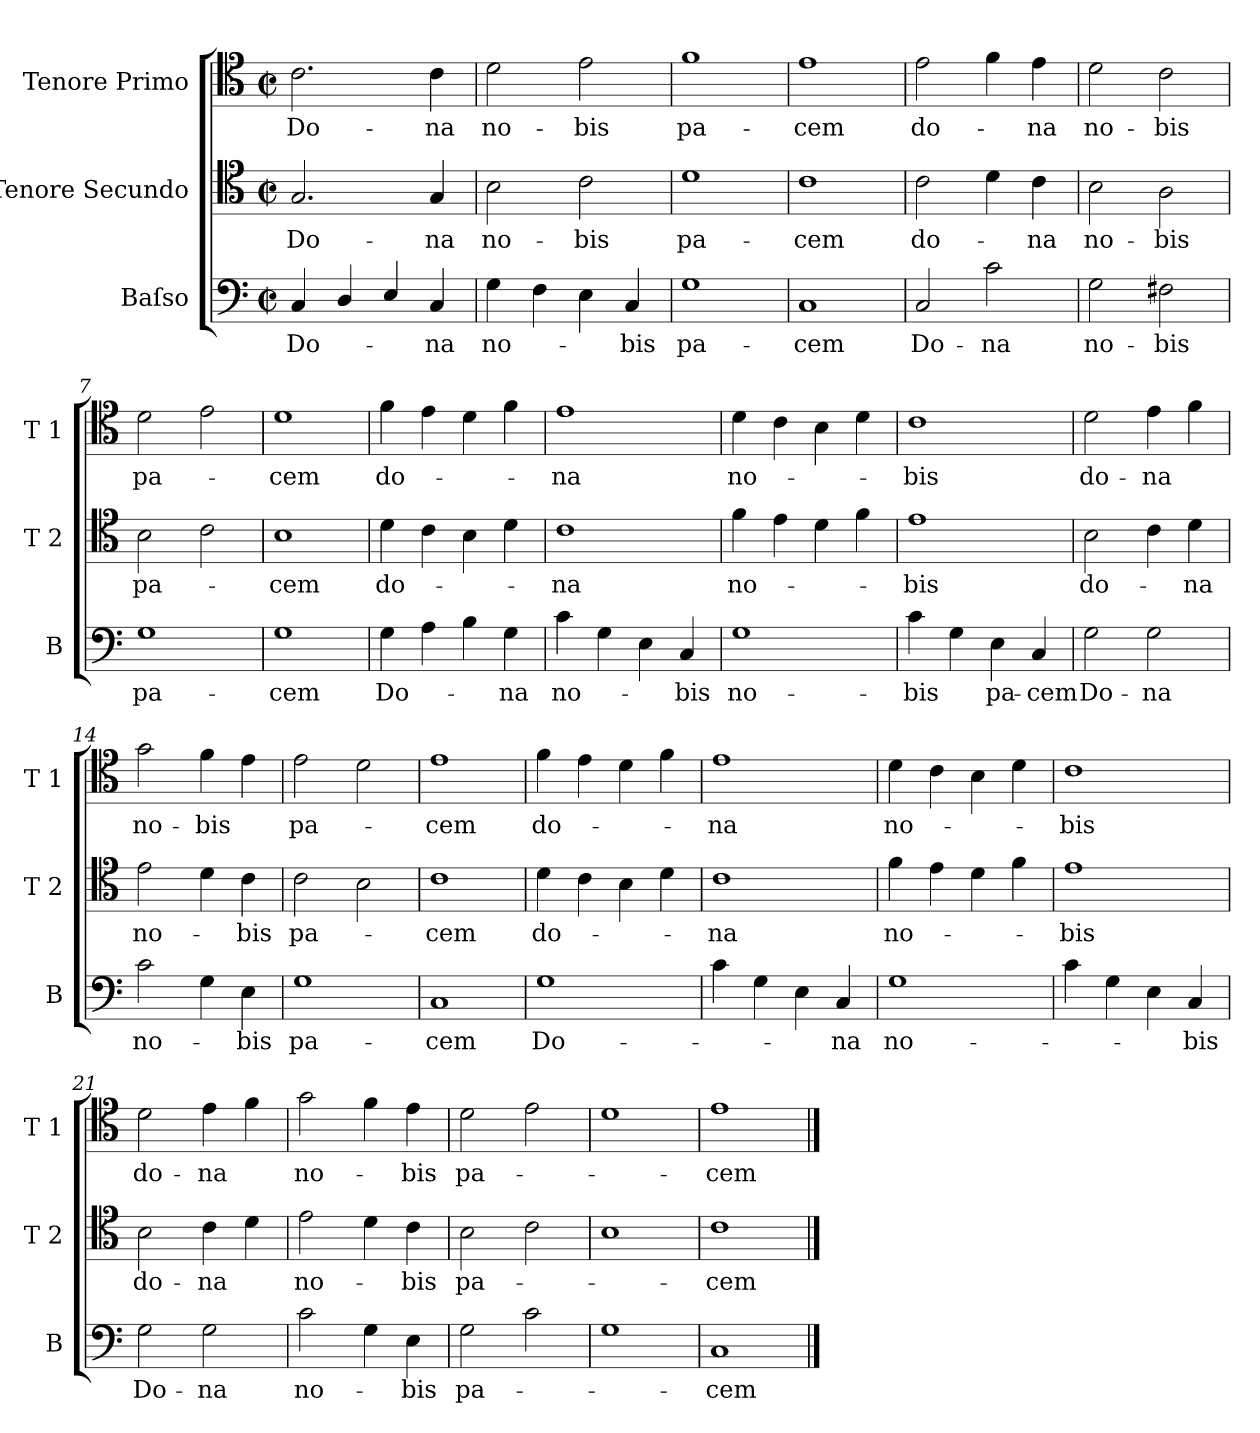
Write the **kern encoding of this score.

**kern	**text	**kern	**text	**kern	**text
*part3	*part3	*part2	*part2	*part1	*part1
*staff3	*staff3	*staff2	*staff2	*staff1	*staff1
*I"Baſso	*	*I"Tenore Secundo	*	*I"Tenore Primo	*
*I'B	*	*I'T 2	*	*I'T 1	*
*clefF4	*	*clefC4	*	*clefC4	*
*k[]	*	*k[]	*	*k[]	*
*C:	*	*C:	*	*C:	*
*M2/2	*	*M2/2	*	*M2/2	*
*met(c|)	*	*met(c|)	*	*met(c|)	*
=1	=1	=1	=1	=1	=1
4C/	Do-	2.G/	Do-	2.c\	Do-
4D/	.	.	.	.	.
4E/	.	.	.	.	.
4C/	-na	4G/	-na	4c\	-na
=2	=2	=2	=2	=2	=2
4G\	no-	2B\	no-	2d\	no-
4F\	.	.	.	.	.
4E\	.	2c\	-bis	2e\	-bis
4C/	-bis	.	.	.	.
=3	=3	=3	=3	=3	=3
1G	pa-	1d	pa-	1f	pa-
=4	=4	=4	=4	=4	=4
1C	-cem	1c	-cem	1e	-cem
=5	=5	=5	=5	=5	=5
2C/	Do-	2c\	do-	2e\	do-
2c\	-na	4d\	.	4f\	.
.	.	4c\	-na	4e\	-na
=6	=6	=6	=6	=6	=6
2G\	no-	2B\	no-	2d\	no-
2F#X\	-bis	2A\	-bis	2c\	-bis
=7	=7	=7	=7	=7	=7
1G	pa-	2B\	pa-	2d\	pa-
.	.	2c\	.	2e\	.
=8	=8	=8	=8	=8	=8
1G	-cem	1B	-cem	1d	-cem
=9	=9	=9	=9	=9	=9
4G\	Do-	4d\	do-	4f\	do-
4A\	.	4c\	.	4e\	.
4B\	.	4B\	.	4d\	.
4G\	-na	4d\	.	4f\	.
=10	=10	=10	=10	=10	=10
4c\	no-	1c	-na	1e	-na
4G\	.	.	.	.	.
4E\	.	.	.	.	.
4C/	-bis	.	.	.	.
=11	=11	=11	=11	=11	=11
1G	no-	4f\	no-	4d\	no-
.	.	4e\	.	4c\	.
.	.	4d\	.	4B\	.
.	.	4f\	.	4d\	.
=12	=12	=12	=12	=12	=12
4c\	-bis	1e	-bis	1c	-bis
4G\	.	.	.	.	.
4E\	pa-	.	.	.	.
4C/	-cem	.	.	.	.
=13	=13	=13	=13	=13	=13
2G\	Do-	2B\	do-	2d\	do-
2G\	-na	4c\	.	4e\	-na
.	.	4d\	-na	4f\	.
=14	=14	=14	=14	=14	=14
2c\	no-	2e\	no-	2g\	no-
4G\	.	4d\	.	4f\	-bis
4E\	-bis	4c\	-bis	4e\	.
=15	=15	=15	=15	=15	=15
1G	pa-	2c\	pa-	2e\	pa-
.	.	2B\	.	2d\	.
=16	=16	=16	=16	=16	=16
1C	-cem	1c	-cem	1e	-cem
=17	=17	=17	=17	=17	=17
1G	Do-	4d\	do-	4f\	do-
.	.	4c\	.	4e\	.
.	.	4B\	.	4d\	.
.	.	4d\	.	4f\	.
=18	=18	=18	=18	=18	=18
4c\	.	1c	-na	1e	-na
4G\	.	.	.	.	.
4E\	.	.	.	.	.
4C/	-na	.	.	.	.
=19	=19	=19	=19	=19	=19
1G	no-	4f\	no-	4d\	no-
.	.	4e\	.	4c\	.
.	.	4d\	.	4B\	.
.	.	4f\	.	4d\	.
=20	=20	=20	=20	=20	=20
4c\	.	1e	-bis	1c	-bis
4G\	.	.	.	.	.
4E\	.	.	.	.	.
4C/	-bis	.	.	.	.
=21	=21	=21	=21	=21	=21
2G\	Do-	2B\	do-	2d\	do-
2G\	-na	4c\	-na	4e\	-na
.	.	4d\	.	4f\	.
=22	=22	=22	=22	=22	=22
2c\	no-	2e\	no-	2g\	no-
4G\	.	4d\	.	4f\	.
4E\	-bis	4c\	-bis	4e\	-bis
=23	=23	=23	=23	=23	=23
2G\	pa-	2B\	pa-	2d\	pa-
2c\	.	2c\	.	2e\	.
=24	=24	=24	=24	=24	=24
1G	.	1B	.	1d	.
=25	=25	=25	=25	=25	=25
1C	-cem	1c	-cem	1e	-cem
==	==	==	==	==	==
*-	*-	*-	*-	*-	*-
